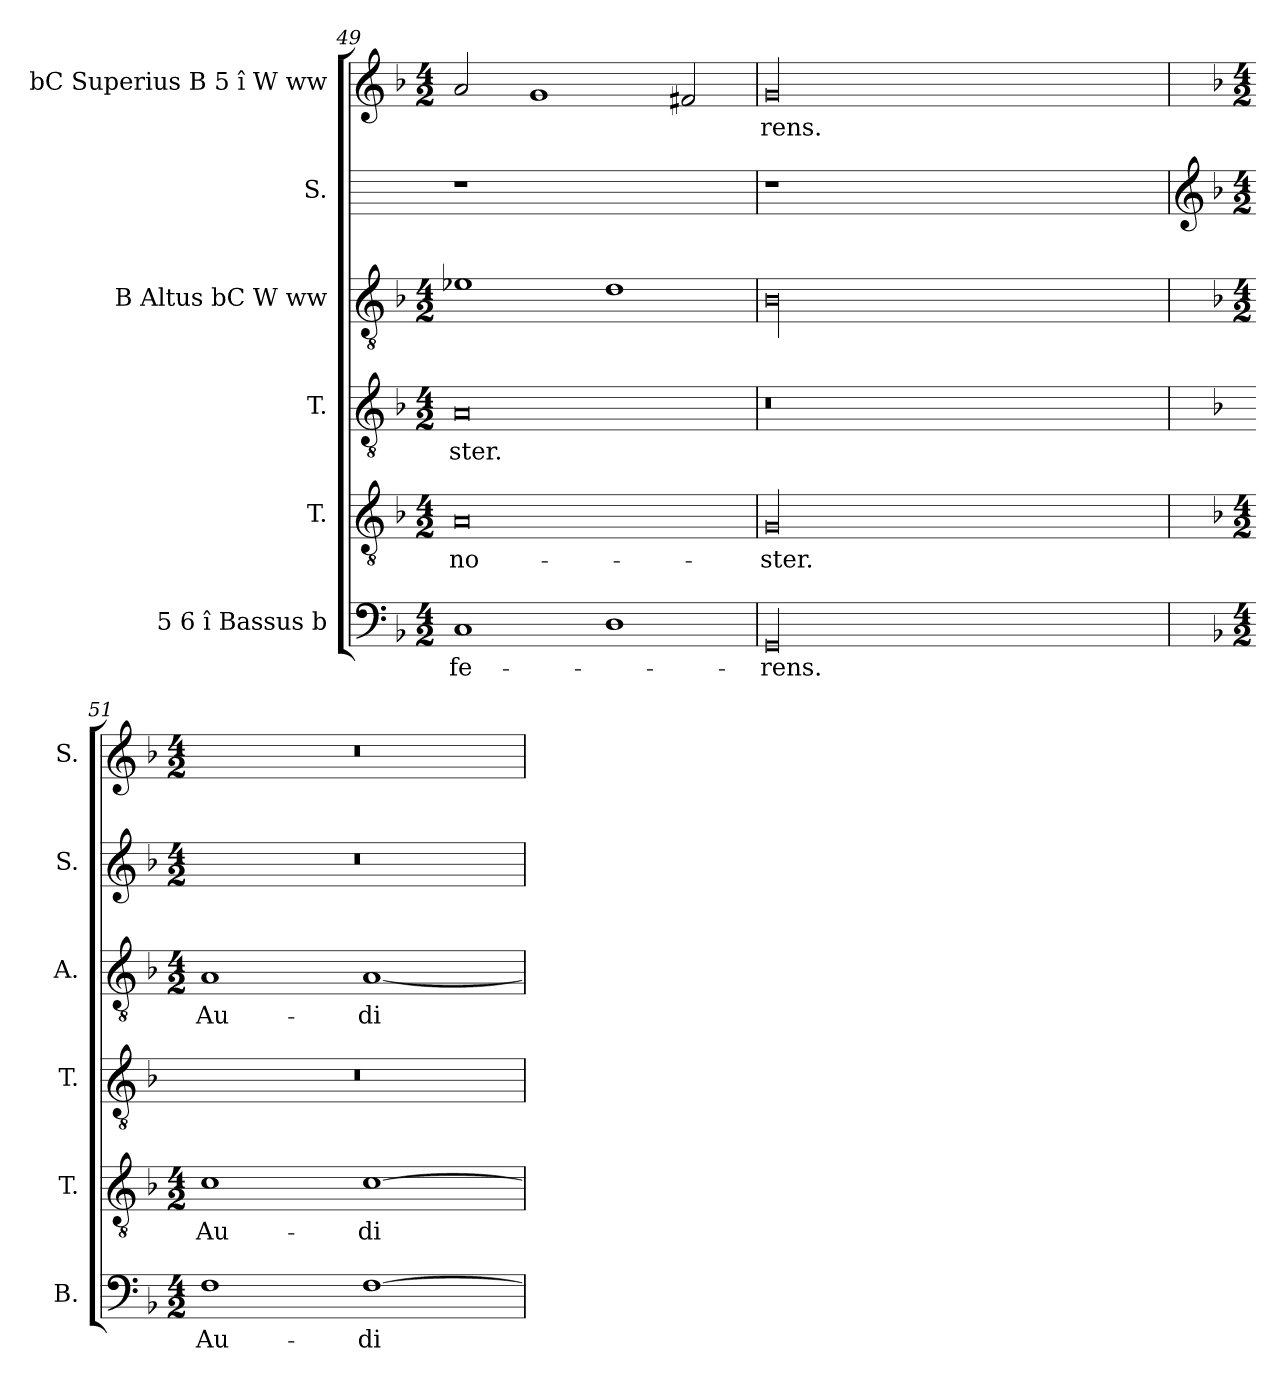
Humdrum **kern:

**kern	**text	**kern	**text	**kern	**text	**kern	**text	**kern	**kern	**text
*part6	*part6	*part5	*part5	*part4	*part4	*part3	*part3	*part2	*part1	*part1
*staff6	*staff6	*staff5	*staff5	*staff4	*staff4	*staff3	*staff3	*staff2	*staff1	*staff1
*I"5  6  î  Bassus  b	*	*I"T.	*	*I"T.	*	*I"B  Altus  bC  W  ww	*	*I"S.	*I"bC  Superius  B  5 î W  ww	*
*I'B.	*	*I'T.	*	*I'T.	*	*I'A.	*	*I'S.	*I'S.	*
*clefF4	*	*clefGv2	*	*clefGv2	*	*clefGv2	*	*	*clefG2	*
*k[b-]	*	*k[b-]	*	*k[b-]	*	*k[b-]	*	*	*k[b-]	*
*F:	*	*F:	*	*F:	*	*F:	*	*	*F:	*
*M4/2	*	*M4/2	*	*M4/2	*	*M4/2	*	*	*M4/2	*
=49	=49	=49	=49	=49	=49	=49	=49	=49	=49	=49
!	!LO:LY:b:cj	!	!LO:LY:b:cj	!	!LO:LY:b:cj	!	!	!	!	!
1C	fe-	0A	no-	0A	-ster.	1e-	.	1r	2a/	.
.	.	.	.	.	.	.	.	.	1g	.
1D	.	.	.	.	.	1d	.	1ryy	.	.
.	.	.	.	.	.	.	.	.	2f#/	.
=50	=50	=50	=50	=50	=50	=50	=50	=50	=50	=50
!	!LO:LY:b:cj	!	!LO:LY:b:cj	!	!	!	!	!	!	!LO:LY:b:cj
00GG/	-rens.	00G/	-ster.	0r	.	00B-\	.	1r	00g/	-rens.
.	.	.	.	.	.	.	.	0.ryy	.	.
.	.	.	.	0ryy	.	.	.	.	.	.
!!LO:PB:g=z
=51	=51	=51	=51	=51	=51	=51	=51	=51	=51	=51
*	*	*	*	*	*	*	*	*clefG2	*	*
*	*	*	*	*	*	*	*	*k[b-]	*	*
*	*	*	*	*	*	*	*	*F:	*	*
*M4/2	*	*M4/2	*	*	*	*M4/2	*	*M4/2	*M4/2	*
!	!LO:LY:b:cj	!	!LO:LY:b:cj	!	!	!	!LO:LY:b:cj	!	!	!
1F	Au-	1c	Au-	0r	.	1A	Au-	0r	0r	.
!	!LO:LY:b:cj	!	!LO:LY:b:cj	!	!	!	!LO:LY:b:cj	!	!	!
[>1F	-di-	[>1c	-di-	.	.	[<1A	-di-	.	.	.
=	=	=	=	=	=	=	=	=	=	=
*-	*-	*-	*-	*-	*-	*-	*-	*-	*-	*-
